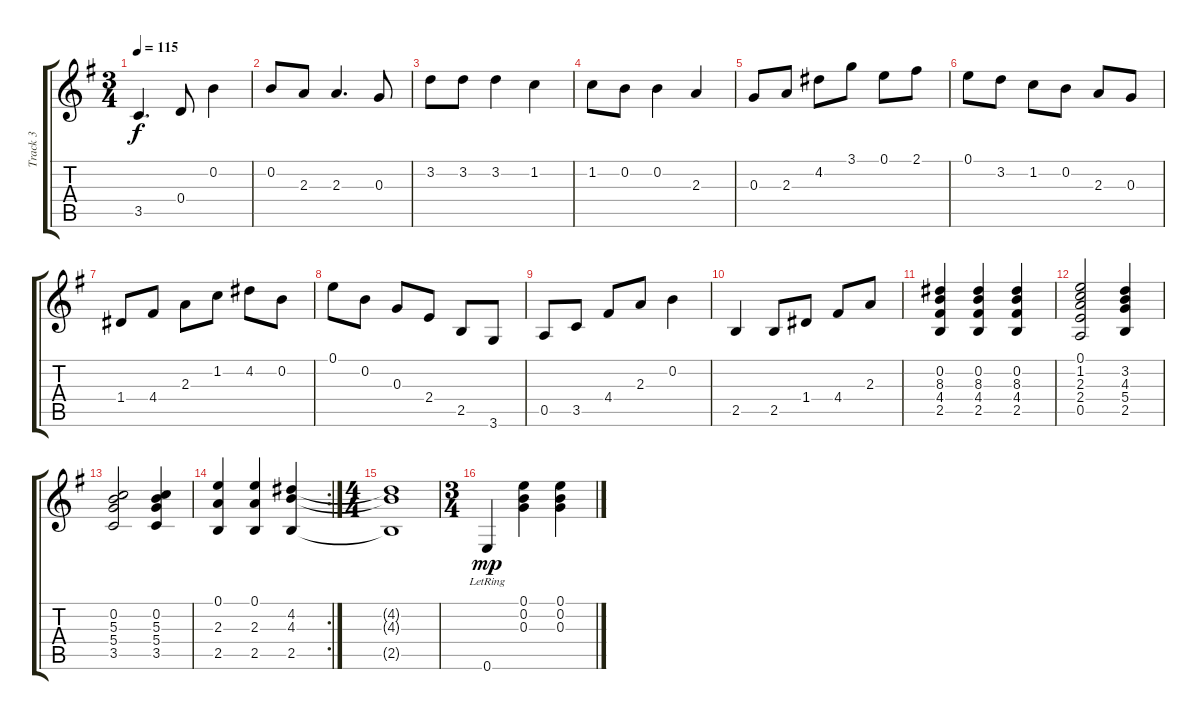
\track ("Track 3" "Track 3") {instrument acousticguitarnylon}
\staff {score tabs}
\tuning (E4 B3 G3 D3 A2 E2) {hide}
\ts (3 4)
\tempo 115
\clef g2
\ks eminor
3.5.4{d dy f} 0.4.8 0.2.4 |
0.2.8 2.3.8 2.3.4{d} 0.3.8 |
3.2.8 3.2.8 3.2.4 1.2.4 |
1.2.8 0.2.8 0.2.4 2.3.4 |
0.3.8 2.3.8 4.2.8 3.1.8 0.1.8 2.1.8 |
0.1.8 3.2.8 1.2.8 0.2.8 2.3.8 0.3.8 |
1.4.8 4.4.8 2.3.8 1.2.8 4.2.8 0.2.8 |
0.1.8 0.2.8 0.3.8 2.4.8 2.5.8 3.6.8 |
0.5.8 3.5.8 4.4.8 2.3.8 0.2.4 |
2.5.4 2.5.8 1.4.8 4.4.8 2.3.8 |
(0.2 8.3 4.4 2.5).4 (0.2 8.3 4.4 2.5).4 (0.2 8.3 4.4 2.5).4 |
(0.1 1.2 2.3 2.4 0.5).2 (3.2 4.3 5.4 2.5).4 |
(0.2 5.3 5.4 3.5).2 (0.2 5.3 5.4 3.5).4 |
\rc 2
(0.1 2.3 2.5).4 (0.1 2.3 2.5).4 (4.2 4.3 2.5).4 |
\ts (4 4)
(4.2{t} 4.3{t} 2.5{t}).1 |
\ts (3 4)
0.6{lr}.4{dy mp} (0.1 0.2 0.3).4 (0.1 0.2 0.3).4
